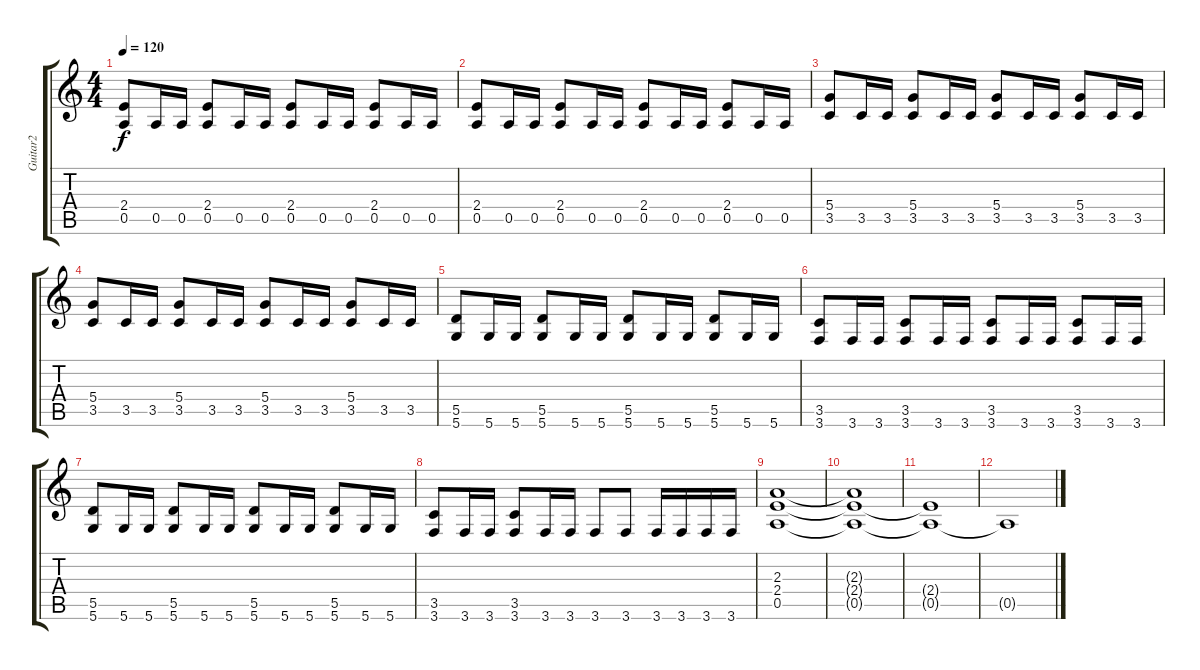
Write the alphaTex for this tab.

\track ("Guitar2" "Guitar2") {instrument distortionguitar}
\staff {score tabs}
\tuning (E4 B3 G3 D3 A2 D2) {hide}
\ts (4 4)
\tempo 120
\clef g2
\ks c
(2.4 0.5).8{dy f} 0.5.16 0.5.16 (2.4 0.5).8 0.5.16 0.5.16 (2.4 0.5).8 0.5.16 0.5.16 (2.4 0.5).8 0.5.16 0.5.16 |
(2.4 0.5).8 0.5.16 0.5.16 (2.4 0.5).8 0.5.16 0.5.16 (2.4 0.5).8 0.5.16 0.5.16 (2.4 0.5).8 0.5.16 0.5.16 |
(5.4 3.5).8 3.5.16 3.5.16 (5.4 3.5).8 3.5.16 3.5.16 (5.4 3.5).8 3.5.16 3.5.16 (5.4 3.5).8 3.5.16 3.5.16 |
(5.4 3.5).8 3.5.16 3.5.16 (5.4 3.5).8 3.5.16 3.5.16 (5.4 3.5).8 3.5.16 3.5.16 (5.4 3.5).8 3.5.16 3.5.16 |
(5.5 5.6).8 5.6.16 5.6.16 (5.5 5.6).8 5.6.16 5.6.16 (5.5 5.6).8 5.6.16 5.6.16 (5.5 5.6).8 5.6.16 5.6.16 |
(3.5 3.6).8 3.6.16 3.6.16 (3.5 3.6).8 3.6.16 3.6.16 (3.5 3.6).8 3.6.16 3.6.16 (3.5 3.6).8 3.6.16 3.6.16 |
(5.5 5.6).8 5.6.16 5.6.16 (5.5 5.6).8 5.6.16 5.6.16 (5.5 5.6).8 5.6.16 5.6.16 (5.5 5.6).8 5.6.16 5.6.16 |
(3.5 3.6).8 3.6.16 3.6.16 (3.5 3.6).8 3.6.16 3.6.16 3.6.8 3.6.8 3.6.16 3.6.16 3.6.16 3.6.16 |
(2.3 2.4 0.5).1 |
(2.3{t} 2.4{t} 0.5{t}).1 |
(2.4{t} 0.5{t}).1 |
0.5{t}.1
